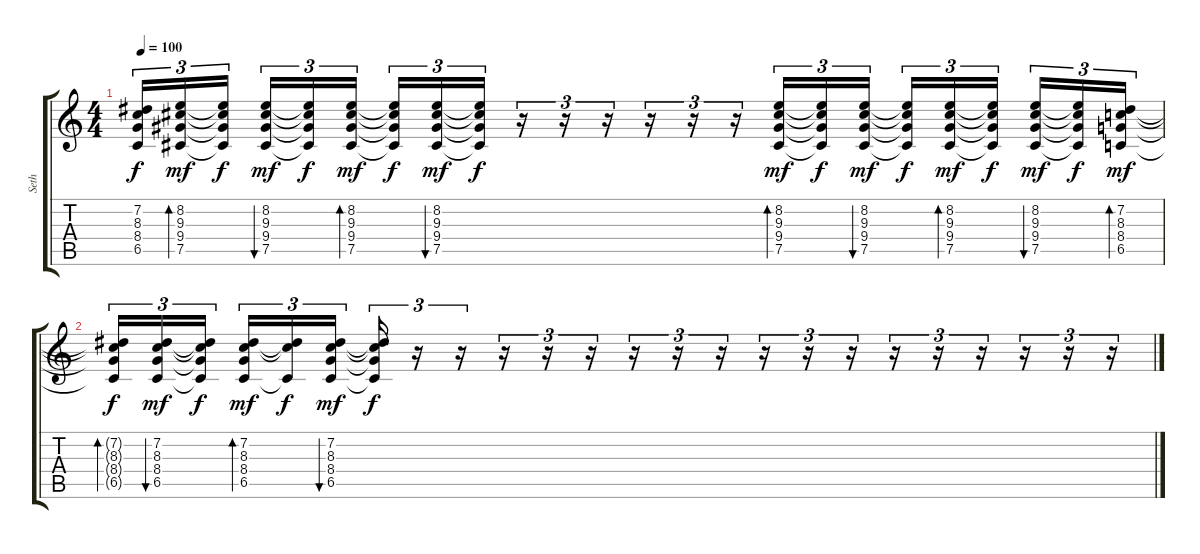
\track ("Seth" "Seth") {instrument distortionguitar}
\staff {score tabs}
\tuning (Db4 Ab3 E3 B2 Gb2 Db2) {hide}
\ts (4 4)
\tempo 100
\clef g2
\ks c
(7.2{t} 8.3{t} 8.4{t} 6.5{t}).16{tu (3 2) dy f} (8.2 9.3 9.4 7.5).16{tu (3 2) bd 240 dy mf} (8.2{t} 9.3{t} 9.4{t} 7.5{t}).16{tu (3 2) dy f beam splitsecondary} (8.2 9.3 9.4 7.5).16{tu (3 2) bu 240 dy mf} (8.2{t} 9.3{t} 9.4{t} 7.5{t}).16{tu (3 2) dy f} (8.2 9.3 9.4 7.5).16{tu (3 2) bd 240 dy mf} (8.2{t} 9.3{t} 9.4{t} 7.5{t}).16{tu (3 2) dy f} (8.2 9.3 9.4 7.5).16{tu (3 2) bu 240 dy mf} (8.2{t} 9.3{t} 9.4{t} 7.5{t}).16{tu (3 2) dy f} r.16{tu (3 2)} r.16{tu (3 2)} r.16{tu (3 2)} r.16{tu (3 2)} r.16{tu (3 2)} r.16{tu (3 2)} (8.2 9.3 9.4 7.5).16{tu (3 2) bd 240 dy mf} (8.2{t} 9.3{t} 9.4{t} 7.5{t}).16{tu (3 2) dy f} (8.2 9.3 9.4 7.5).16{tu (3 2) bu 240 dy mf} (8.2{t} 9.3{t} 9.4{t} 7.5{t}).16{tu (3 2) dy f} (8.2 9.3 9.4 7.5).16{tu (3 2) bd 240 dy mf} (8.2{t} 9.3{t} 9.4{t} 7.5{t}).16{tu (3 2) dy f beam splitsecondary} (8.2 9.3 9.4 7.5).16{tu (3 2) bu 240 dy mf} (8.2{t} 9.3{t} 9.4{t} 7.5{t}).16{tu (3 2) dy f} (7.2 8.3 8.4 6.5).16{tu (3 2) bd 240 dy mf} |
(7.2{t} 8.3{t} 8.4{t} 6.5{t}).16{tu (3 2) bd 240 dy f} (7.2 8.3 8.4 6.5).16{tu (3 2) bu 240 dy mf} (7.2{t} 8.3{t} 8.4{t} 6.5{t}).16{tu (3 2) dy f beam splitsecondary} (7.2 8.3 8.4 6.5).16{tu (3 2) bd 240 dy mf} (7.2{t} 8.3{t} 6.5{t}).16{tu (3 2) dy f} (7.2 8.3 8.4 6.5).16{tu (3 2) bu 240 dy mf} (7.2{t} 8.3{t} 8.4{t} 6.5{t}).16{tu (3 2) dy f} r.16{tu (3 2)} r.16{tu (3 2)} r.16{tu (3 2)} r.16{tu (3 2)} r.16{tu (3 2)} r.16{tu (3 2)} r.16{tu (3 2)} r.16{tu (3 2)} r.16{tu (3 2)} r.16{tu (3 2)} r.16{tu (3 2)} r.16{tu (3 2)} r.16{tu (3 2)} r.16{tu (3 2)} r.16{tu (3 2)} r.16{tu (3 2)} r.16{tu (3 2)}
